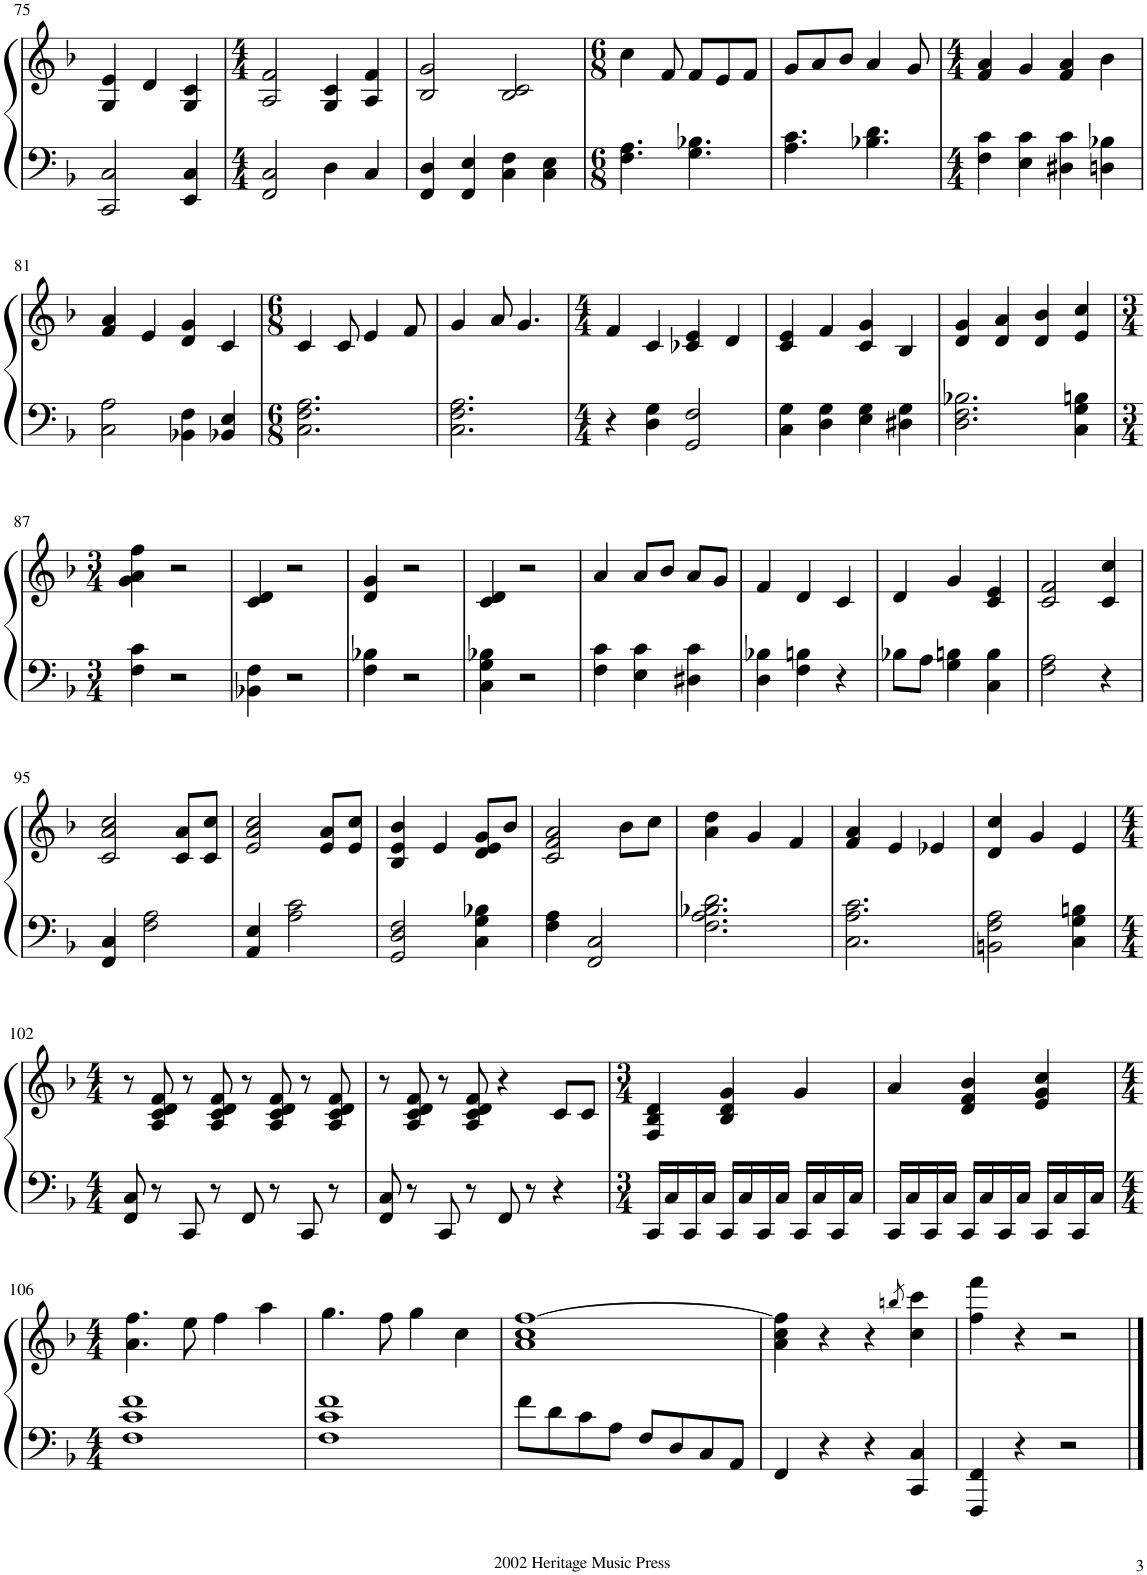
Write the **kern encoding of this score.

**kern	**kern
*part1	*part1
*staff2	*staff1
*I"Piano	*
*I'Pno	*
!!LO:PB:g=z
*clefF4	*clefG2
*k[b-]	*k[b-]
*M3/4	*M3/4
=75	=75
2CC/ 2C/	4G/ 4e/
.	4d/
4EE/ 4C/	4G/ 4c/
=76	=76
*M4/4	*M4/4
2FF/ 2C/	2A/ 2f/
4D\	4G/ 4c/
4C/	4A/ 4f/
=77	=77
4FF/ 4D/	2B-/ 2g/
4FF/ 4E/	.
4C\ 4F\	2B-/ 2c/
4C\ 4E\	.
=78	=78
*M6/8	*M6/8
4.F\ 4.A\	4cc\
.	8f/
4.G\ 4.B-X\	8f/L
.	8e/
.	8f/J
=79	=79
4.A\ 4.c\	8g/L
.	8a/
.	8b-/J
4.B-X\ 4.d\	4a/
.	8g/
=80	=80
*M4/4	*M4/4
4F\ 4c\	4f/ 4a/
4E\ 4c\	4g/
4D#X\ 4c\	4f/ 4a/
4Dn\ 4B-X\	4b-\
!!LO:LB:g=z
=81	=81
2C\ 2A\	4f/ 4a/
.	4e/
4BB-X\ 4F\	4d/ 4g/
4BB-X/ 4E/	4c/
=82	=82
*M6/8	*M6/8
2.C\ 2.F\ 2.A\	4c/
.	8c/
.	4e/
.	8f/
=83	=83
2.C\ 2.F\ 2.A\	4g/
.	8a/
.	4.g/
=84	=84
*M4/4	*M4/4
4r	4f/
4D\ 4G\	4c/
2GG/ 2F/	4c-X/ 4e/
.	4d/
=85	=85
4C\ 4G\	4c/ 4e/
4D\ 4G\	4f/
4E\ 4G\	4c/ 4g/
4D#X\ 4G\	4B-/
=86	=86
2.D\ 2.F\ 2.B-X\	4d/ 4g/
.	4d/ 4a/
.	4d/ 4b-/
4C\ 4G\ 4Bn\	4e/ 4cc/
!!LO:LB:g=z
=87	=87
*M3/4	*M3/4
4F\ 4c\	4g\ 4a\ 4ff\
2r	2r
=88	=88
4BB-X\ 4F\	4c/ 4d/
2r	2r
=89	=89
4F\ 4B-X\	4d/ 4g/
2r	2r
=90	=90
4C\ 4G\ 4B-X\	4c/ 4d/
2r	2r
=91	=91
4F\ 4c\	4a/
4E\ 4c\	8a/L
.	8b-/J
4D#X\ 4c\	8a/L
.	8g/J
=92	=92
4D\ 4B-X\	4f/
4F\ 4Bn\	4d/
4r	4c/
=93	=93
8B-X\L	4d/
8A\J	.
4G\ 4Bn\	4g/
4C\ 4B\	4c/ 4e/
=94	=94
2F\ 2A\	2c/ 2f/
4r	4c/ 4cc/
!!LO:LB:g=z
=95	=95
4FF/ 4C/	2c/ 2a/ 2cc/
2F\ 2A\	.
.	8c/ 8a/L
.	8c/ 8cc/J
=96	=96
4AA/ 4E/	2e/ 2a/ 2cc/
2A\ 2c\	.
.	8e/ 8a/L
.	8e/ 8cc/J
=97	=97
2GG/ 2D/ 2F/	4B-/ 4e/ 4b-/
.	4e/
4C\ 4G\ 4B-X\	8d/ 8e/ 8g/L
.	8b-/J
=98	=98
4F\ 4A\	2c/ 2f/ 2a/
2FF/ 2C/	.
.	8b-\L
.	8cc\J
=99	=99
2.F\ 2.A\ 2.B-X\ 2.d\	4a\ 4dd\
.	4g/
.	4f/
=100	=100
2.C\ 2.A\ 2.c\	4f/ 4a/
.	4e/
.	4e-X/
=101	=101
2BBn\ 2F\ 2A\	4d/ 4cc/
.	4g/
4C\ 4G\ 4Bn\	4e/
!!LO:LB:g=z
=102	=102
*M4/4	*M4/4
8FF/ 8C/	8r
8r	8A/ 8c/ 8d/ 8f/
8CC/	8r
8r	8A/ 8c/ 8d/ 8f/
8FF/	8r
8r	8A/ 8c/ 8d/ 8f/
8CC/	8r
8r	8A/ 8c/ 8d/ 8f/
=103	=103
8FF/ 8C/	8r
8r	8A/ 8c/ 8d/ 8f/
8CC/	8r
8r	8A/ 8c/ 8d/ 8f/
8FF/	4r
8r	.
4r	8c/L
.	8c/J
=104	=104
*M3/4	*M3/4
16CC/LL	4F/ 4B-/ 4d/
16C/	.
16CC/	.
16C/JJ	.
16CC/LL	4B-/ 4d/ 4g/
16C/	.
16CC/	.
16C/JJ	.
16CC/LL	4g/
16C/	.
16CC/	.
16C/JJ	.
=105	=105
16CC/LL	4a/
16C/	.
16CC/	.
16C/JJ	.
16CC/LL	4d/ 4f/ 4b-/
16C/	.
16CC/	.
16C/JJ	.
16CC/LL	4e/ 4g/ 4cc/
16C/	.
16CC/	.
16C/JJ	.
!!LO:LB:g=z
=106	=106
*M4/4	*M4/4
1F 1c 1f	4.a\ 4.ff\
.	8ee\
.	4ff\
.	4aa\
=107	=107
1F 1c 1f	4.gg\
.	8ff\
.	4gg\
.	4cc\
=108	=108
8f\L	1a 1cc [1ff
8d\	.
8c\	.
8A\J	.
8F/L	.
8D/	.
8C/	.
8AA/J	.
=109	=109
4FF/	4a\ 4cc\ 4ff\]
4r	4r
4r	4r
.	8qbbn/
4CC/ 4C/	4cc\ 4ccc\
=110	=110
4FFF/ 4FF/	4ff\ 4fff\
4r	4r
2r	2r
==	==
*-	*-
